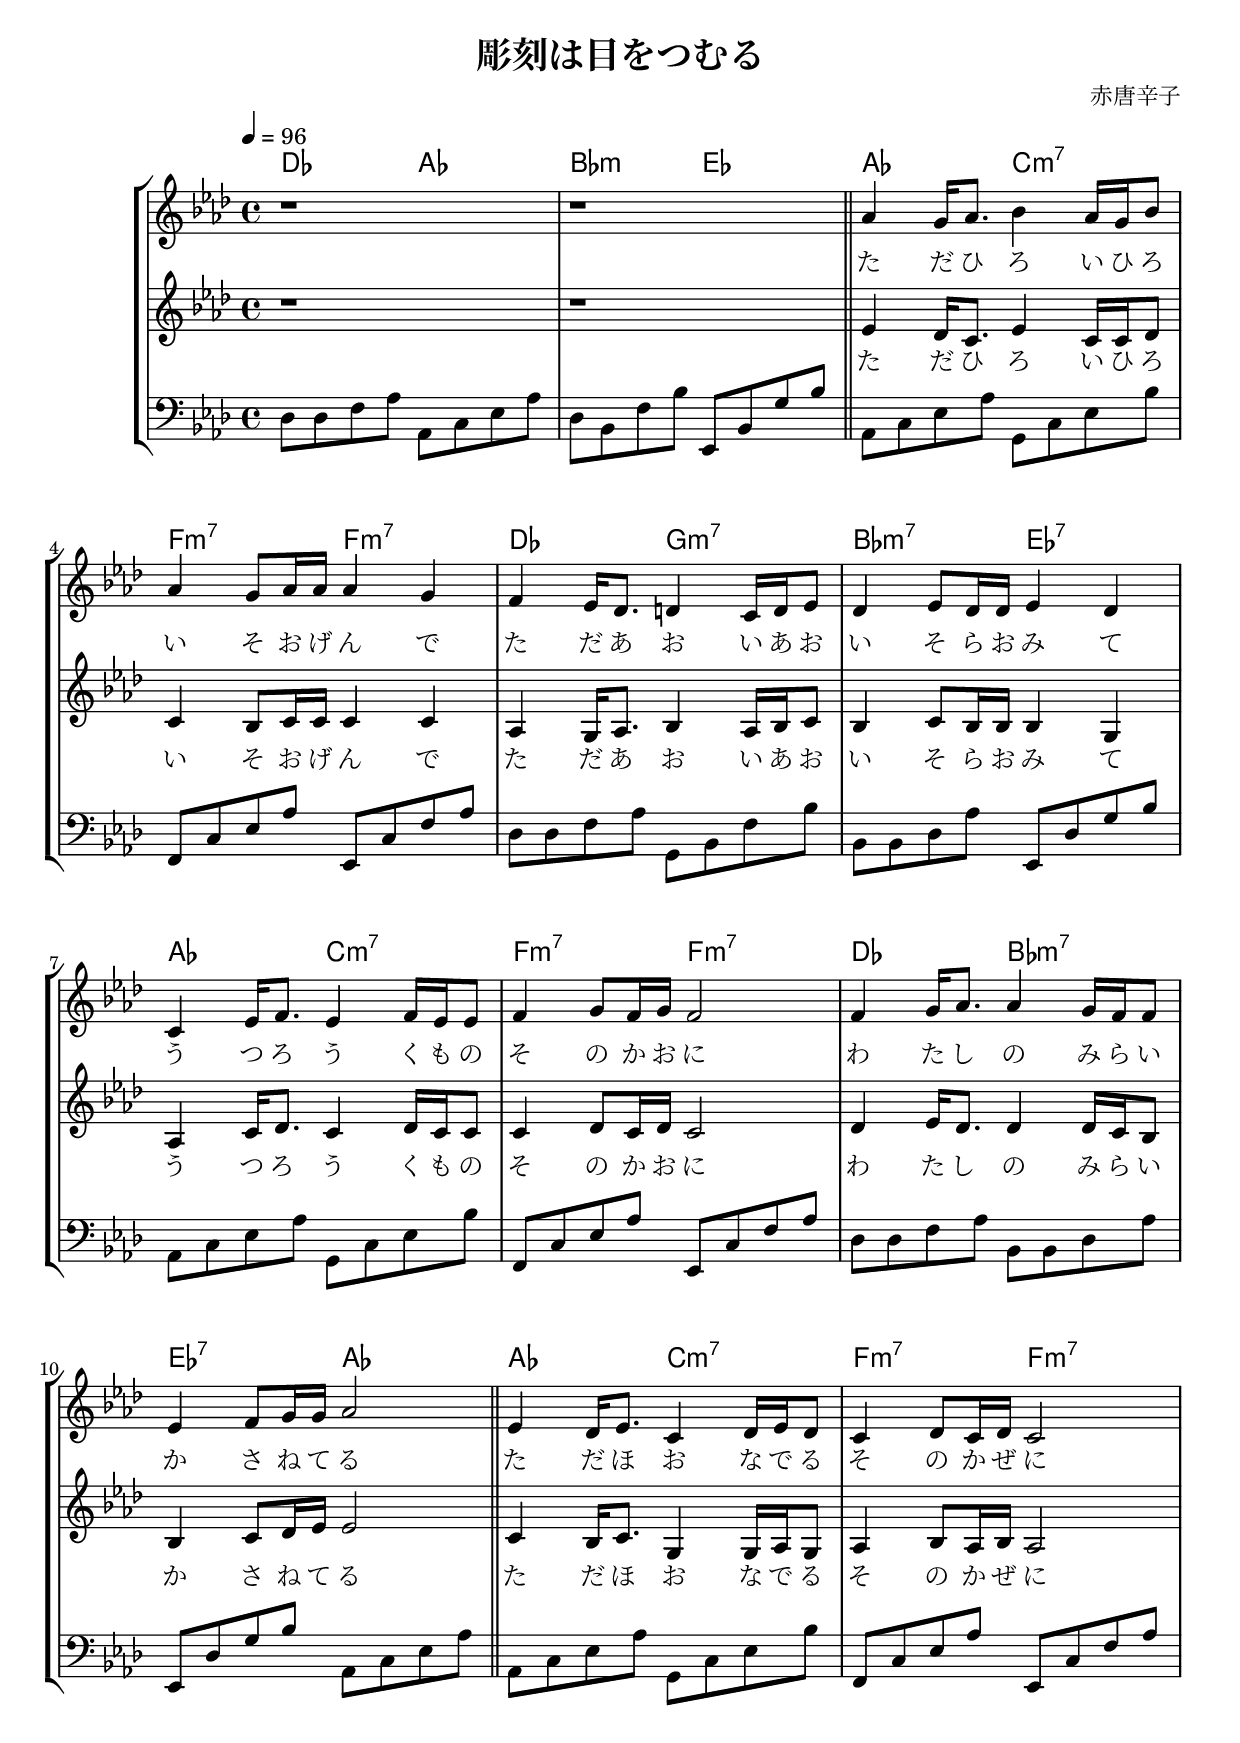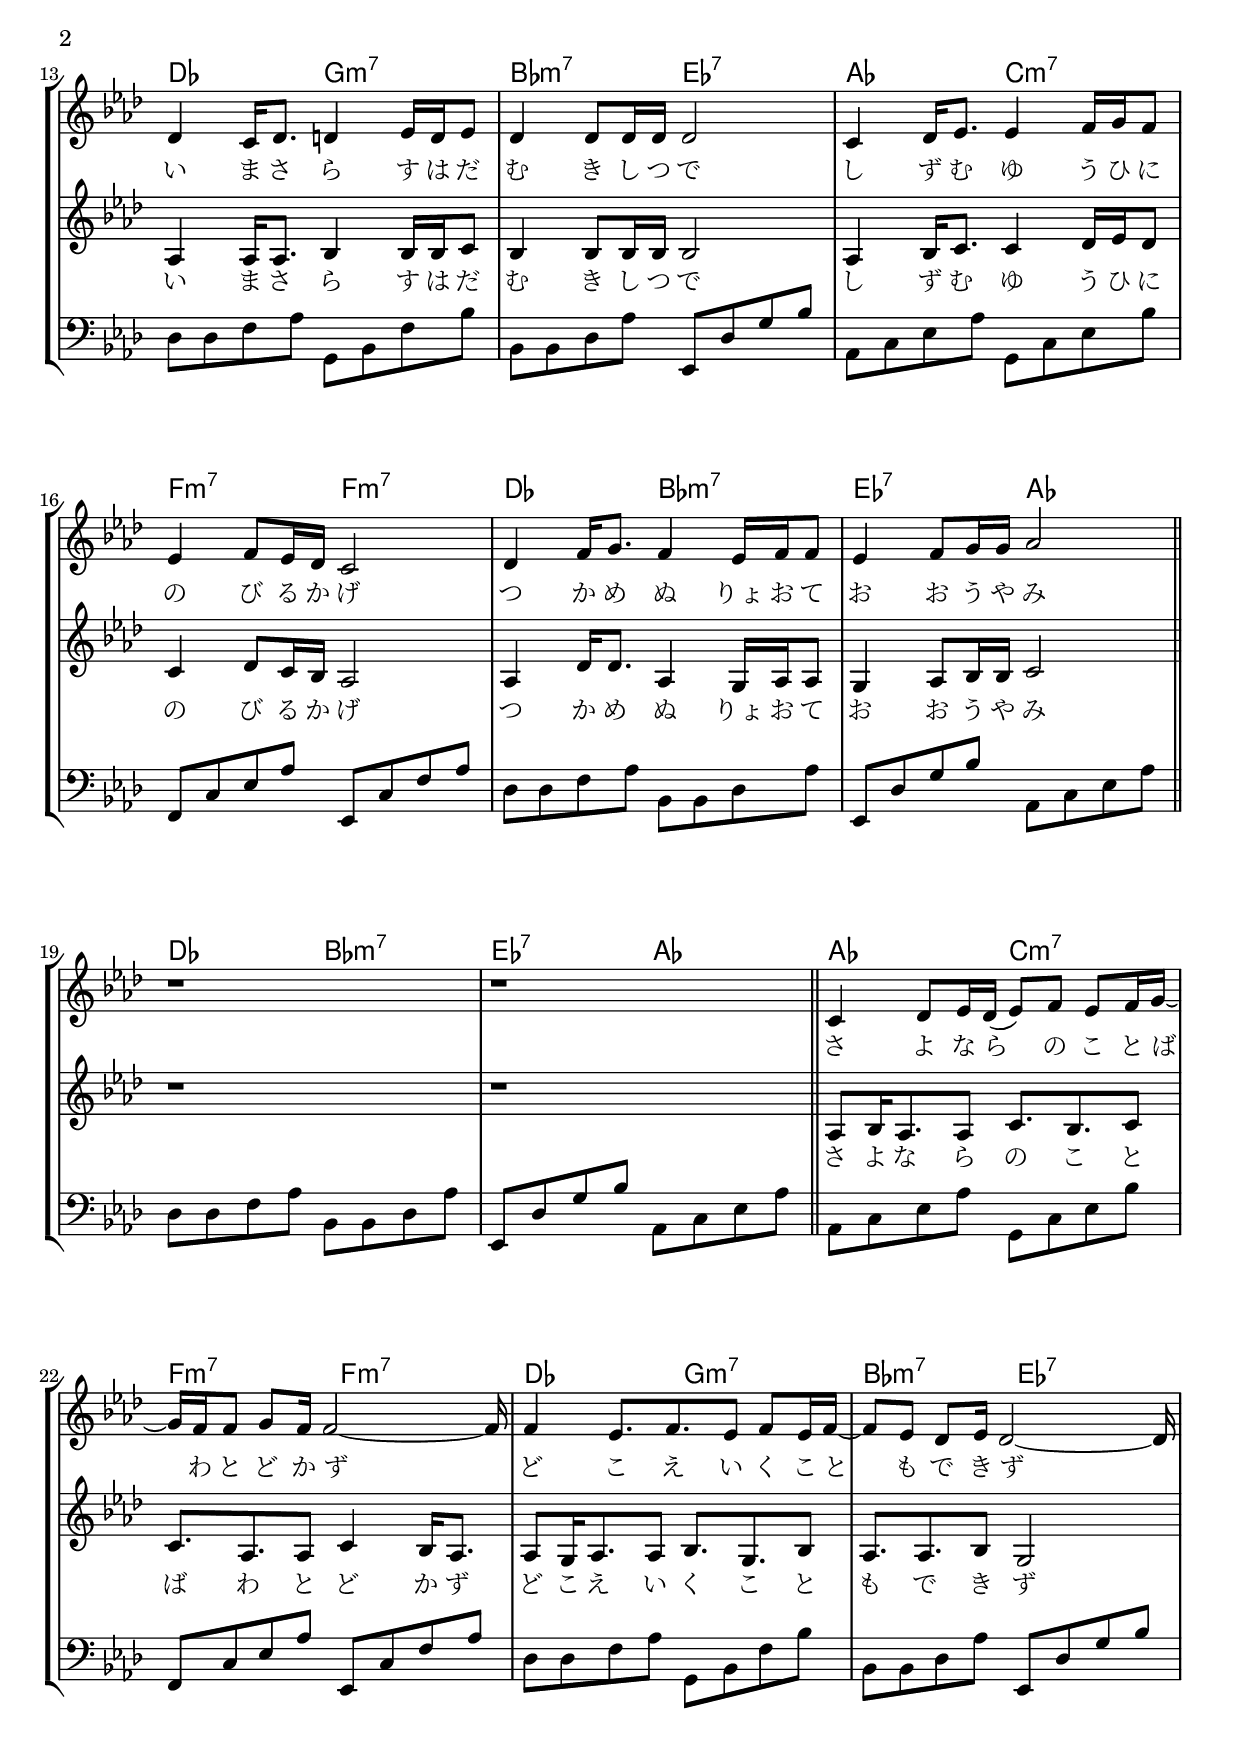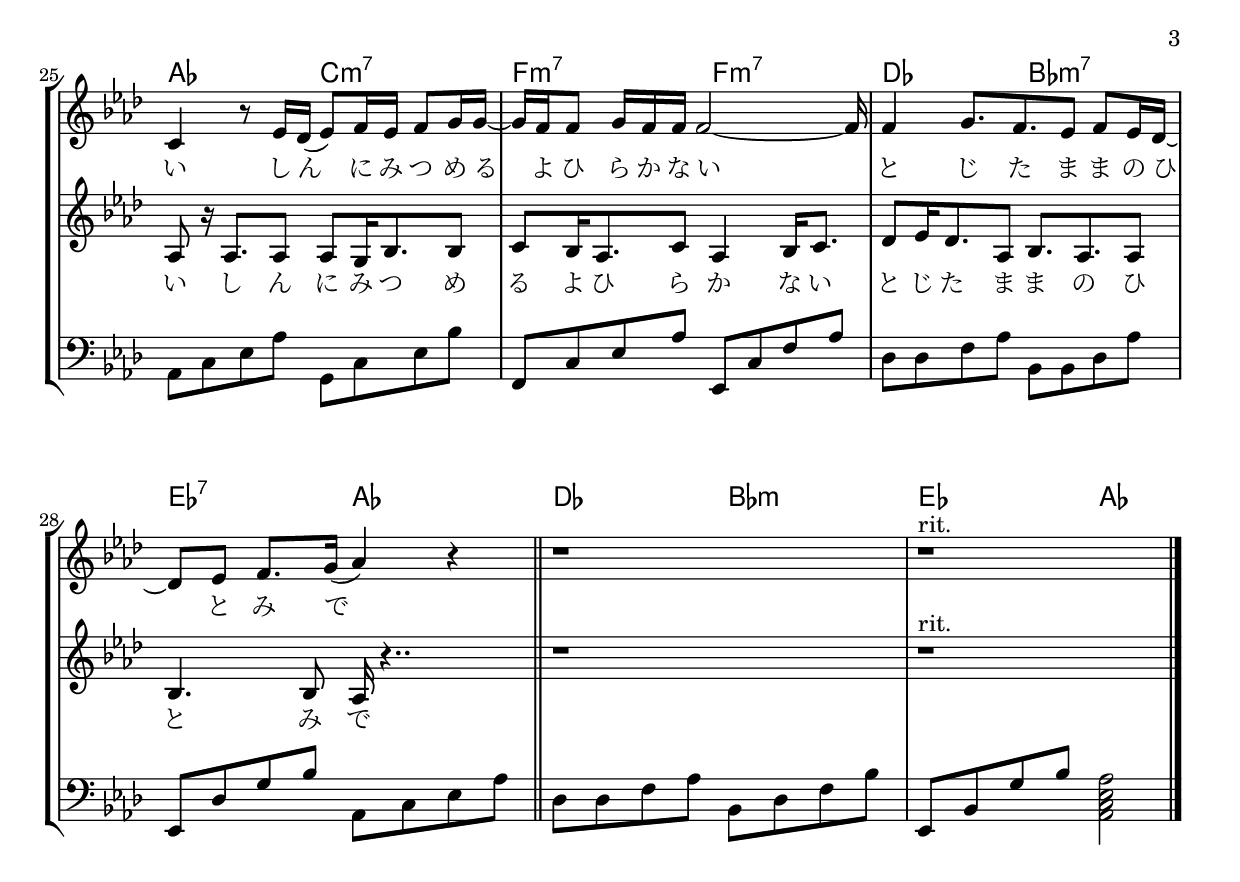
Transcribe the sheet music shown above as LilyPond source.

\version "2.12.1"

\header {
	title = \markup {彫刻は目をつむる}
	composer = \markup \center-column {赤唐辛子}
}

harmony = \chordmode {
	des2 as bes:m es 

	as c:min7 f:min7 f:min7 des g:min7 bes:min7 es:7 as c:min7 f:min7 f:min7 des bes:min7 es:7 as 

	as c:min7 f:min7 f:min7 des g:min7 bes:min7 es:7 as c:min7 f:min7 f:min7 des bes:min7 es:7 as 

	des bes:min7 es:7 as 

	as c:min7 f:min7 f:min7 des g:min7 bes:min7 es:7 as c:min7 f:min7 f:min7 des bes:min7 es:7 as 

	des bes:m es as 
}

melody = {
	\key as \major
	\tempo 4 = 96
	r1 | r1   
	\set Staff.midiInstrument = #"fss0.35"
	as'4  g'16  as'8.  bes'4  as'16  g'16  bes'8 
	as'4  g'8  as'16  as'16  as'4  g'4 
	f'4  es'16  des'8.  d'4  c'16  d'16  es'8 
	des'4  es'8  des'16  des'16  es'4  des'4 
	c'4  es'16  f'8.  es'4  f'16  es'16  es'8 
	f'4  g'8  f'16  g'16  f'2 
	f'4  g'16  as'8.  as'4  g'16  f'16  f'8 
	es'4  f'8  g'16  g'16  as'2
	\set Staff.midiInstrument = #"fss0.35"
	es'4  des'16  es'8.  c'4  des'16  es'16  des'8 
	c'4  des'8  c'16  des'16  c'2 
	des'4  c'16  des'8.  d'4  es'16  d'16  es'8 
	des'4  des'8  des'16  des'16  des'2 
	c'4  des'16  es'8.  es'4  f'16  g'16  f'8 
	es'4  f'8  es'16  des'16  c'2 
	des'4  f'16  g'8.  f'4  es'16  f'16  f'8 
	es'4  f'8  g'16  g'16  as'2
	r1 | r1   
	\set Staff.midiInstrument = #"fss0.35"
	 c'4  des'8  es'16  des'16  (es'8)  f'8  es'8  f'16  g'16~ 
	g'16  f'16  f'8  g'8  f'16  f'2~f'16 
	f'4  es'8.  f'8.  es'8  f'8  es'16  f'16~ 
	f'8  es'8  des'8  es'16  des'2~des'16 
	c'4  r8  es'16  des'16  (es'8)  f'16  es'16  f'8  g'16  g'16~ 
	g'16  f'16  f'8  g'16  f'16  f'16  f'2~f'16 
	f'4  g'8.  f'8.  es'8  f'8  es'16  des'16~ 
	des'8  es'8  f'8.  g'16  (as'4)  	r4 	r1 | r1^"rit." \bar "|."
}

words = \lyricmode {
	
	た  だ  ひ  ろ  い  ひ  ろ  い  そ  お  げ  ん  で  た  だ  あ  お  い  あ  お  い  そ  ら  お  み  て  う  つ  ろ  う  く  も  の  そ  の  か  お  に  わ  た  し  の  み  ら  い  か  さ  ね  て  る  
	た  だ  ほ  お  な  で  る  そ  の  か  ぜ  に  い  ま  さ  ら  す  は  だ  む  き  し  つ  で  し  ず  む  ゆ  う  ひ  に  の  び  る  か  げ  つ  か  め  ぬ  りょ  お  て  お  お  う  や  み  
	
	さ  よ  な  ら  の  こ  と  ば  わ  と  ど  か  ず  ど  こ  え  い  く  こ  と  も  で  き  ず  い  し  ん  に  み  つ  め  る  よ  ひ  ら  か  な  い  と  じ  た  ま  ま  の  ひ  と  み  で  
	
}

secondmelody = {
	\key as \major
	\tempo 4 = 96
	r1 | r1   
	\set Staff.midiInstrument = #"fss0.35"
	es'4  des'16  c'8.  es'4  c'16  c'16  des'8 
	c'4  bes8  c'16  c'16  c'4  c'4 
	as4  g16  as8.  bes4  as16  bes16  c'8 
	bes4  c'8  bes16  bes16  bes4  g4 
	as4  c'16  des'8.  c'4  des'16  c'16  c'8 
	c'4  des'8  c'16  des'16  c'2 
	des'4  es'16  des'8.  des'4  des'16  c'16  bes8 
	bes4  c'8  des'16  es'16  es'2
	\set Staff.midiInstrument = #"fss0.35"
	c'4  bes16  c'8.  g4  g16  as16  g8 
	as4  bes8  as16  bes16  as2 
	as4  as16  as8.  bes4  bes16  bes16  c'8 
	bes4  bes8  bes16  bes16  bes2 
	as4  bes16  c'8.  c'4  des'16  es'16  des'8 
	c'4  des'8  c'16  bes16  as2 
	as4  des'16  des'8.  as4  g16  as16  as8 
	g4  as8  bes16  bes16  c'2
	r1 | r1   
	\set Staff.midiInstrument = #"fss0.35"
	 as8  bes16  as8.  as8  c'8.  bes8.  c'8 
	c'8.  as8.  as8  c'4  bes16  as8. 
	as8  g16  as8.  as8  bes8.  g8.  bes8 
	as8.  as8.  bes8  g2 
	as8  r16  as8.  as8  as8  g16  bes8.  bes8 
	c'8  bes16  as8.  c'8  as4  bes16  c'8. 
	des'8  es'16  des'8.  as8  bes8.  as8.  as8 
	bes4.  bes8  as16  	r4.. 	r1 | r1^"rit." \bar "|."
}

secondwords = \lyricmode {
	
	た  だ  ひ  ろ  い  ひ  ろ  い  そ  お  げ  ん  で  た  だ  あ  お  い  あ  お  い  そ  ら  お  み  て  う  つ  ろ  う  く  も  の  そ  の  か  お  に  わ  た  し  の  み  ら  い  か  さ  ね  て  る  
	た  だ  ほ  お  な  で  る  そ  の  か  ぜ  に  い  ま  さ  ら  す  は  だ  む  き  し  つ  で  し  ず  む  ゆ  う  ひ  に  の  び  る  か  げ  つ  か  め  ぬ  りょ  お  て  お  お  う  や  み  
	
	さ  よ  な  ら  の  こ  と  ば  わ  と  ど  か  ず  ど  こ  え  い  く  こ  と  も  で  き  ず  い  し  ん  に  み  つ  め  る  よ  ひ  ら  か  な  い  と  じ  た  ま  ま  の  ひ  と  み  で  
	
}

tempochange = {
	\tempo 4 = 96
	r1 | r1 \bar "||"
	\tempo 4 = 96
	r1 | r1 | r1 | r1 | r1 | r1 | r1 | r1 \bar "||"
	\tempo 4 = 96
	r1 | r1 | r1 | r1 | r1 | r1 | r1 | r1 \bar "||"
	\tempo 4 = 96
	r1 | r1 \bar "||"
	\tempo 4 = 96
	r1 | r1 | r1 | r1 | r1 | r1 | r1 | r1 \bar "||"
	\tempo 4 = 96
	r1 | \tempo 4 = 72 r2 \tempo 4 = 64 r2 \bar "|."
}

mainacc = {
	\clef bass
	\set Staff.midiInstrument = #"Acoustic Guitar (steel)"
	\key as \major
	\tempo 4 = 96
	des8 des8 f8 as8
	as,8 c8 es8 as8
	des8 bes,8 f8 bes8
	es,8 bes,8 g8 bes8
	\bar "||"

	\set Staff.midiInstrument = #"Acoustic Guitar (steel)"
	as,8 c8 es8 as8
	g,8 c8 es8 bes8
	f,8 c8 es8 as8
	es,8 c8 f8 as8
	des8 des8 f8 as8
	g,8 bes,8 f8 bes8
	bes,8 bes,8 des8 as8
	es,8 des8 g8 bes8
	as,8 c8 es8 as8
	g,8 c8 es8 bes8
	f,8 c8 es8 as8
	es,8 c8 f8 as8
	des8 des8 f8 as8
	bes,8 bes,8 des8 as8
	es,8 des8 g8 bes8
	as,8 c8 es8 as8
	\bar "||"

	\set Staff.midiInstrument = #"Acoustic Guitar (steel)"
	as,8 c8 es8 as8
	g,8 c8 es8 bes8
	f,8 c8 es8 as8
	es,8 c8 f8 as8
	des8 des8 f8 as8
	g,8 bes,8 f8 bes8
	bes,8 bes,8 des8 as8
	es,8 des8 g8 bes8
	as,8 c8 es8 as8
	g,8 c8 es8 bes8
	f,8 c8 es8 as8
	es,8 c8 f8 as8
	des8 des8 f8 as8
	bes,8 bes,8 des8 as8
	es,8 des8 g8 bes8
	as,8 c8 es8 as8
	\bar "||"

	\set Staff.midiInstrument = #"Acoustic Guitar (steel)"
	des8 des8 f8 as8
	bes,8 bes,8 des8 as8
	es,8 des8 g8 bes8
	as,8 c8 es8 as8
	\bar "||"

	\set Staff.midiInstrument = #"Acoustic Guitar (steel)"
	as,8 c8 es8 as8
	g,8 c8 es8 bes8
	f,8 c8 es8 as8
	es,8 c8 f8 as8
	des8 des8 f8 as8
	g,8 bes,8 f8 bes8
	bes,8 bes,8 des8 as8
	es,8 des8 g8 bes8
	as,8 c8 es8 as8
	g,8 c8 es8 bes8
	f,8 c8 es8 as8
	es,8 c8 f8 as8
	des8 des8 f8 as8
	bes,8 bes,8 des8 as8
	es,8 des8 g8 bes8
	as,8 c8 es8 as8
	\bar "||"

	\set Staff.midiInstrument = #"Acoustic Guitar (steel)"
	des8 des8 f8 as8
	bes,8 des8 f8 bes8
	es,8 bes,8 g8 bes8
	<as, c es as>2
	\bar "|."
}

subacc = {
	\clef bass
	\set Staff.midiInstrument = #"Violin"
	\key as \major
	\tempo 4 = 96
	des8 des8 f8 as8
	as,8 c8 es8 as8
	des8 bes,8 f8 bes8
	es,8 bes,8 g8 bes8
	\bar "||"

	\set Staff.midiInstrument = #"Electric Guitar (clean)"
	<as, c es as>2
	<g, c es bes>2
	<f, c es as>2
	<es, c f as>2
	<des des f as>2
	<g, bes, f bes>2
	<bes, bes, des as>2
	<es, des g bes>2
	<as, c es as>2
	<g, c es bes>2
	<f, c es as>2
	<es, c f as>2
	<des des f as>2
	<bes, bes, des as>2
	<es, des g bes>2
	<as, c es as>2
	\bar "||"

	\set Staff.midiInstrument = #"Electric Guitar (clean)"
	<as, c es as>2
	<g, c es bes>2
	<f, c es as>2
	<es, c f as>2
	<des des f as>2
	<g, bes, f bes>2
	<bes, bes, des as>2
	<es, des g bes>2
	<as, c es as>2
	<g, c es bes>2
	<f, c es as>2
	<es, c f as>2
	<des des f as>2
	<bes, bes, des as>2
	<es, des g bes>2
	<as, c es as>2
	\bar "||"

	\set Staff.midiInstrument = #"Electric Guitar (clean)"
	<des des f as>2
	<bes, bes, des as>2
	<es, des g bes>2
	<as, c es as>2
	\bar "||"

	\set Staff.midiInstrument = #"Violin"
	as,8 c8 es8 as8
	g,8 c8 es8 bes8
	f,8 c8 es8 as8
	es,8 c8 f8 as8
	des8 des8 f8 as8
	g,8 bes,8 f8 bes8
	bes,8 bes,8 des8 as8
	es,8 des8 g8 bes8
	as,8 c8 es8 as8
	g,8 c8 es8 bes8
	f,8 c8 es8 as8
	es,8 c8 f8 as8
	des8 des8 f8 as8
	bes,8 bes,8 des8 as8
	es,8 des8 g8 bes8
	as,8 c8 es8 as8
	\bar "||"

	\set Staff.midiInstrument = #"Violin"
	des8 des8 f8 as8
	bes,8 des8 f8 bes8
	es,8 bes,8 g8 bes8
	<as, c es as>2
	\bar "|."
}

percA = {
	\drummode {
	r1 |r1 \bar "||"
	r1 |r1 |r1 |r1 |r1 |r1 |r1 |r1 \bar "||"
	cymr4 cymr4 cymr4 cymr4  |cymr4 cymr8 cymr16 cymr16 cymr4 cymr4  |cymr4 cymr4 cymr4 cymr4  |cymr4 cymr2.  |cymr4 cymr4 cymr4 cymr4  |cymr4 cymr8 cymr16 cymr16 cymr4 cymr4  |cymr4 cymr4 cymr4 cymr4  |cymr4 cymr2.  \bar "||"
	r1 |r1 \bar "||"
	cymr4 cymr4 cymr4 cymr4  |cymr4 cymr8 cymr16 cymr16 cymr4 cymr4  |cymr4 cymr4 cymr4 cymr4  |cymr4 cymr2.  |cymr4 cymr4 cymr4 cymr4  |cymr4 cymr8 cymr16 cymr16 cymr4 cymr4  |cymr4 cymr4 cymr4 cymr4  |cymr4 cymr2.  \bar "||"
	r1 |r1 \bar "|."
	}
}

percB = {
	\drummode {
	r1 |r1 \bar "||"
	r1 |r1 |r1 |r1 |r1 |r1 |r1 |r1 \bar "||"
	r2 sn2  |r2 sn2  |r2 sn2  |r8 sn8 sn2.  |r2 sn2  |r2 sn2  |r2 sn2  |r8 sn8 sn2.  \bar "||"
	r1 |r1 \bar "||"
	r2 sn2  |r2 sn2  |r2 sn2  |r8 sn8 sn2.  |r2 sn2  |r2 sn2  |r2 sn2  |r8 sn8 sn2.  \bar "||"
	r1 |r1 \bar "|."
	}
}

percC = {
	\drummode {
	r1 |r1 \bar "||"
	r1 |r1 |r1 |r1 |r1 |r1 |r1 |r1 \bar "||"
	bd2. r8 bd8  |bd2. r8 bd8  |bd2. r8 bd8  |bd4. bd8 bd4. bd8  |bd2. r8 bd8  |bd2. r8 bd8  |bd2. r8 bd8  |bd2 r8 bd4.  \bar "||"
	r1 |r1 \bar "||"
	bd2. r8 bd8  |bd2. r8 bd8  |bd2. r8 bd8  |bd4. bd8 bd4. bd8  |bd2. r8 bd8  |bd2. r8 bd8  |bd2. r8 bd8  |bd2 r8 bd4.  \bar "||"
	r1 |r1 \bar "|."
	}
}

percD = {
	\drummode {
	r1 |r1 \bar "||"
	r1 |r1 |r1 |r1 |r1 |r1 |r1 |r1 \bar "||"
	r1 |r1 |r1 |r2 r8 tommh8 tommh4  |r1 |r1 |r1 |r8. tommh8. tommh2 r8  \bar "||"
	r1 |r1 \bar "||"
	r1 |r1 |r1 |r2 r8 tommh8 tommh4  |r1 |r1 |r1 |r8. tommh8. tommh2 r8  \bar "||"
	r1 |r1 \bar "|."
	}
}

percE = {
	\drummode {
	r1 |r1 \bar "||"
	r1 |r1 |r1 |r1 |r1 |r1 |r1 |r1 \bar "||"
	r1 |r1 |r1 |r2. r8 toml8  |r1 |r1 |r1 |r2. toml8 toml8  \bar "||"
	r1 |r1 \bar "||"
	r1 |r1 |r1 |r2. r8 toml8  |r1 |r1 |r1 |r2. toml8 toml8  \bar "||"
	r1 |r1 \bar "|."
	}
}

percF = {
	\drummode {
	r1 | r1 \bar "||"
	r1 | r1 | r1 | r1 | r1 | r1 | r1 | r1 \bar "||"
	r1 |r1 |r1 |r1 |r1 |r1 |r1 |hho1  \bar "||"
	r1 | r1 \bar "||"
	r1 |r1 |r1 |r1 |r1 |r1 |r1 |hho1  \bar "||"
	r1 | r1 \bar "|."
	}
}

\score {
	<<
		\new StaffGroup <<
			\new ChordNames {\harmony}
			\new Voice = "melody" {\melody}
			\new Lyrics \lyricsto "melody" \words
			\new Voice = "secondmelody" {\secondmelody}
			\new Lyrics \lyricsto "secondmelody" \secondwords
			\new Staff = "mainacc" {\mainacc}
		>>
	>>
	\layout { }
}
